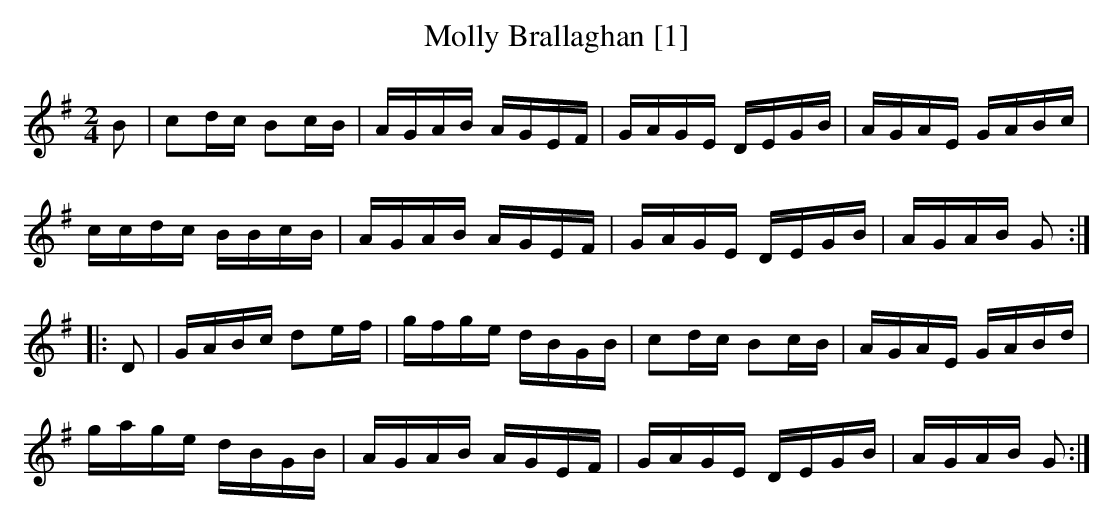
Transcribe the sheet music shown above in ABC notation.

X:1
T:Molly Brallaghan [1]
M:2/4
L:1/8
K:G
B|cd/c/ Bc/B/|A/G/A/B/ A/G/E/F/|G/A/G/E/ D/E/G/B/|A/G/A/E/ G/A/B/c/|
c/c/d/c/ B/B/c/B/|A/G/A/B/ A/G/E/F/|G/A/G/E/ D/E/G/B/|A/G/A/B/ G:|
|:D|G/A/B/c/ de/f/|g/f/g/e/ d/B/G/B/|cd/c/ Bc/B/|A/G/A/E/ G/A/B/d/|
g/a/g/e/ d/B/G/B/|A/G/A/B/ A/G/E/F/|G/A/G/E/ D/E/G/B/|A/G/A/B/ G:|
